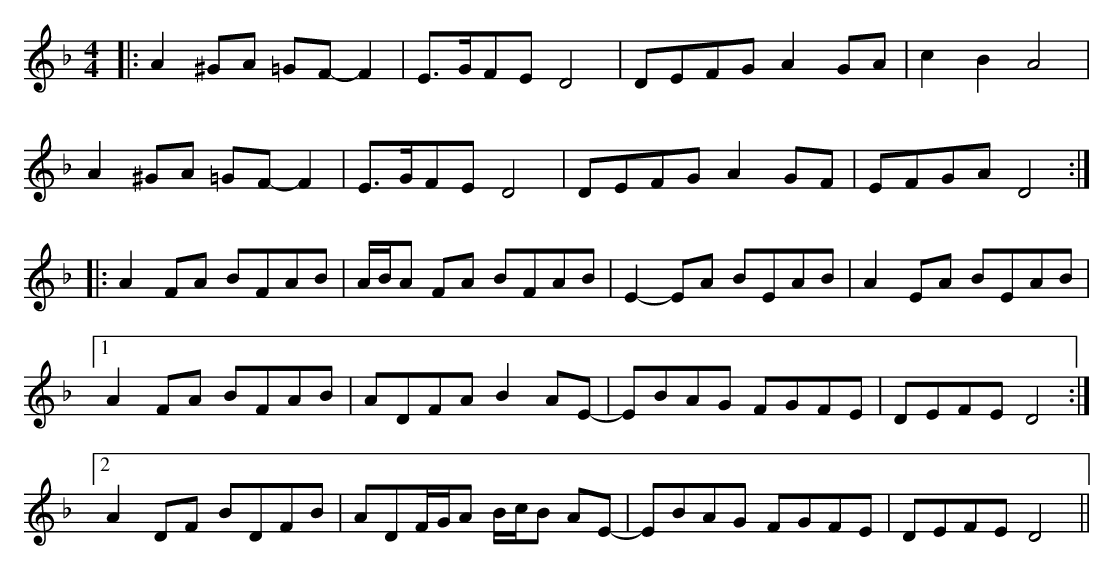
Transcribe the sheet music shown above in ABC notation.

X:1
M:4/4
K:Dmin
|:A2 ^GA =GF- F2|E>GFE D4|DEFG A2 GA|c2 B2 A4|
A2 ^GA =GF- F2|E>GFE D4|DEFG A2 GF|EFGA D4:|
|:A2 FA BFAB|A/B/A FA BFAB|E2- EA BEAB|A2 EA BEAB|
[1 A2 FA BFAB|ADFA B2 AE-|EBAG FGFE|DEFE D4:|
[2 A2 DF BDFB|ADF/G/A B/c/B AE-|EBAG FGFE|DEFE D4||
